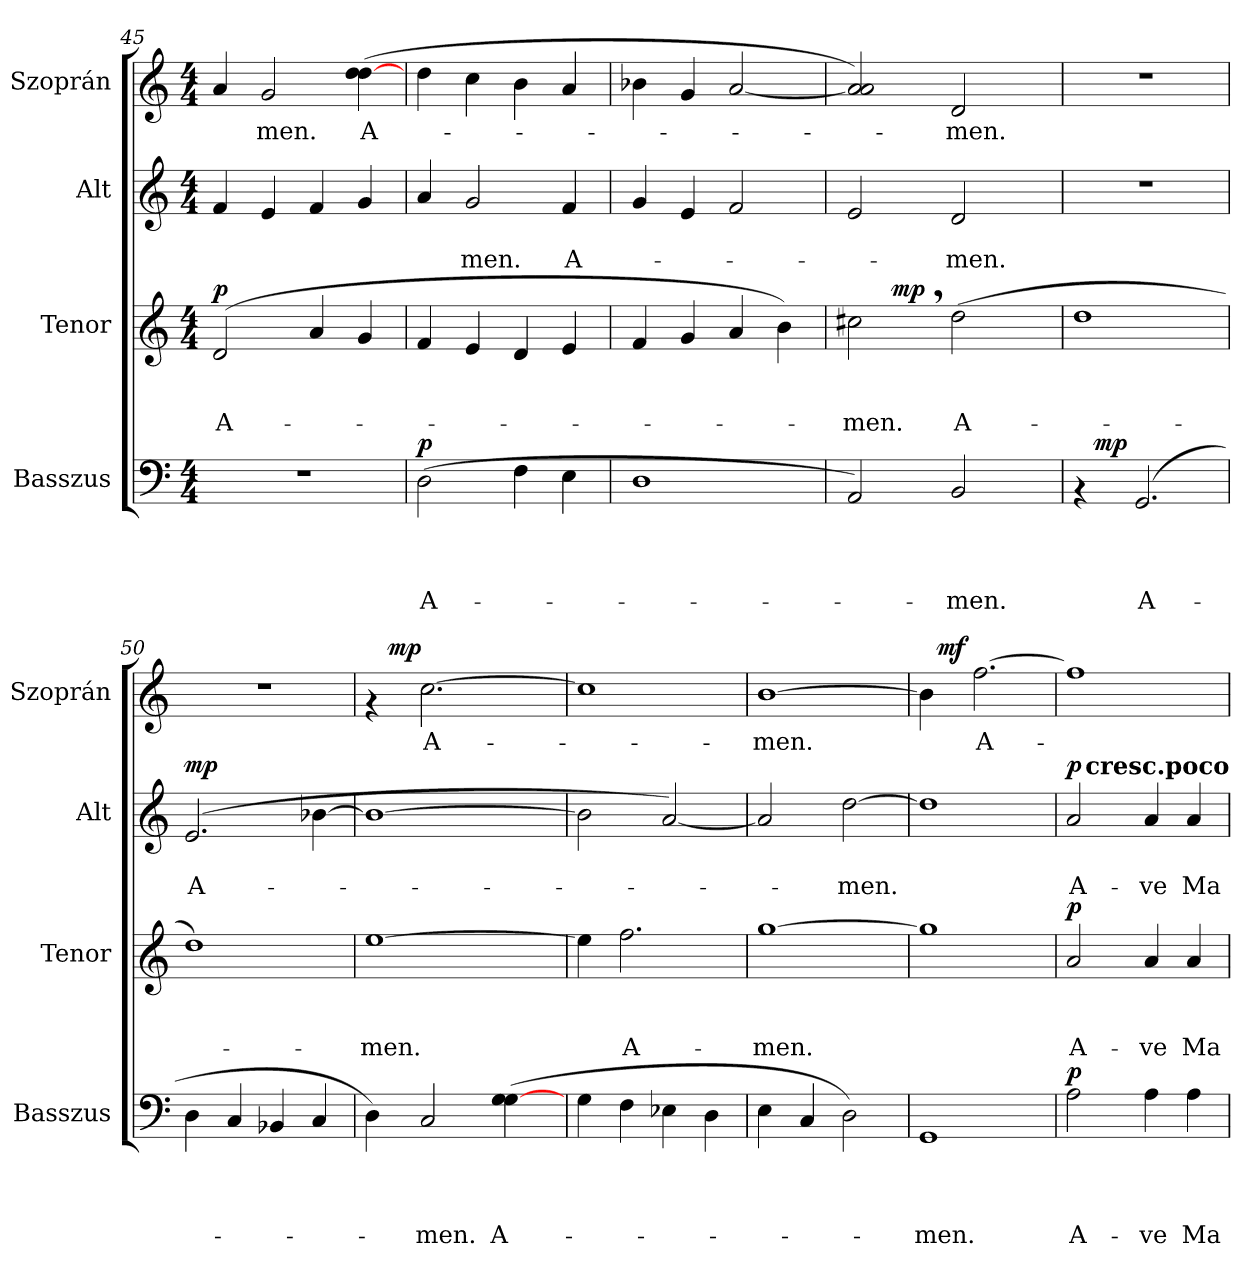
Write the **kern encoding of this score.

**kern	**text	**text	**text	**text	**dynam	**kern	**text	**text	**text	**dynam	**kern	**text	**text	**dynam	**kern	**text	**dynam
*part4	*part4	*part4	*part4	*part4	*part4	*part3	*part3	*part3	*part3	*part3	*part2	*part2	*part2	*part2	*part1	*part1	*part1
*staff4	*staff4	*staff4	*staff4	*staff4	*staff4	*staff3	*staff3	*staff3	*staff3	*staff3	*staff2	*staff2	*staff2	*staff2	*staff1	*staff1	*staff1
*I"Basszus	*	*	*	*	*	*I"Tenor	*	*	*	*	*I"Alt	*	*	*	*I"Szoprán	*	*
*I'Basszus	*	*	*	*	*	*I'Tenor	*	*	*	*	*I'Alt	*	*	*	*I'Szoprán	*	*
*clefF4	*	*	*	*	*	*clefG2	*	*	*	*	*clefG2	*	*	*	*clefG2	*	*
*k[]	*	*	*	*	*	*k[]	*	*	*	*	*k[]	*	*	*	*k[]	*	*
*C:	*	*	*	*	*	*C:	*	*	*	*	*C:	*	*	*	*C:	*	*
*M4/4	*	*	*	*	*	*M4/4	*	*	*	*	*M4/4	*	*	*	*M4/4	*	*
=45	=45	=45	=45	=45	=45	=45	=45	=45	=45	=45	=45	=45	=45	=45	=45	=45	=45
!	!	!	!	!	!	!	!	!	!LO:LY:b	!LO:DY:a	!	!	!	!	!	!	!
1r	.	.	.	.	.	(<2d/	.	.	A-	p	4f/	.	.	.	4a/	.	.
!	!	!	!	!	!	!	!	!	!	!	!	!	!	!	!	!LO:LY:b	!
.	.	.	.	.	.	.	.	.	.	.	4e/	.	.	.	2g/	-men.	.
.	.	.	.	.	.	4a/	.	.	.	.	4f/	.	.	.	.	.	.
!	!	!	!	!	!	!	!	!	!	!	!	!	!	!	!	!LO:LY:b	!
.	.	.	.	.	.	4g/	.	.	.	.	4g/	.	.	.	(>4dd\ [>4dd\	A-	.
=46	=46	=46	=46	=46	=46	=46	=46	=46	=46	=46	=46	=46	=46	=46	=46	=46	=46
!	!	!	!	!LO:LY:b	!LO:DY:a	!	!	!	!	!	!	!	!	!	!	!	!
(>2D\	.	.	.	A-	p	4f/	.	.	.	.	4a/	.	.	.	4dd\	.	.
!	!	!	!	!	!	!	!	!	!	!	!	!	!LO:LY:b	!	!	!	!
.	.	.	.	.	.	4e/	.	.	.	.	2g/	.	-men.	.	4cc\	.	.
4F\	.	.	.	.	.	4d/	.	.	.	.	.	.	.	.	4b\	.	.
!	!	!	!	!	!	!	!	!	!	!	!	!	!LO:LY:b	!	!	!	!
4E\	.	.	.	.	.	4e/	.	.	.	.	4f/	.	A-	.	4a/	.	.
=47	=47	=47	=47	=47	=47	=47	=47	=47	=47	=47	=47	=47	=47	=47	=47	=47	=47
1D	.	.	.	.	.	4f/	.	.	.	.	4g/	.	.	.	4b-X\	.	.
.	.	.	.	.	.	4g/	.	.	.	.	4e/	.	.	.	4g/	.	.
.	.	.	.	.	.	4a/	.	.	.	.	2f/	.	.	.	[<2a/	.	.
.	.	.	.	.	.	4b\)	.	.	.	.	.	.	.	.	.	.	.
=48	=48	=48	=48	=48	=48	=48	=48	=48	=48	=48	=48	=48	=48	=48	=48	=48	=48
!	!	!	!	!	!	!	!	!	!LO:LY:b	!	!	!	!	!	!	!	!
*	*	*	*	*	*	*^	*	*	*	*	*	*	*	*	*	*	*
2AA/)	.	.	.	.	.	2cc#X,>\	8ryy	.	.	-men.	.	2e/	.	.	.	2a/] 2a/)	.	.
.	.	.	.	.	.	.	32ryy	.	.	.	.	.	.	.	.	.	.	.
!	!	!	!	!	!	!	!	!	!	!	!LO:DY:a	!	!	!	!	!	!	!
.	.	.	.	.	.	.	2ryy	.	.	.	mp	.	.	.	.	.	.	.
!	!	!	!	!LO:LY:b	!	!	!	!	!	!LO:LY:b	!	!	!	!LO:LY:b	!	!	!LO:LY:b	!
2BB/	.	.	.	-men.	.	(>2dd\	.	.	.	A-	.	2d/	.	-men.	.	2d/	-men.	.
.	.	.	.	.	.	.	4ryy	.	.	.	.	.	.	.	.	.	.	.
.	.	.	.	.	.	.	16.ryy	.	.	.	.	.	.	.	.	.	.	.
*	*	*	*	*	*	*v	*v	*	*	*	*	*	*	*	*	*	*	*
!!LO:PB:g=z
=49	=49	=49	=49	=49	=49	=49	=49	=49	=49	=49	=49	=49	=49	=49	=49	=49	=49
*^	*	*	*	*	*	*	*	*	*	*	*	*	*	*	*	*	*
4rAA	16ryy	.	.	.	.	.	1dd	.	.	.	.	1r	.	.	.	1r	.	.
!	!	!	!	!	!	!LO:DY:a	!	!	!	!	!	!	!	!	!	!	!	!
.	2...ryy	.	.	.	.	mp	.	.	.	.	.	.	.	.	.	.	.	.
!	!	!	!	!	!LO:LY:b	!	!	!	!	!	!	!	!	!	!	!	!	!
(2.GG/	.	.	.	.	A-	.	.	.	.	.	.	.	.	.	.	.	.	.
=50	=50	=50	=50	=50	=50	=50	=50	=50	=50	=50	=50	=50	=50	=50	=50	=50	=50	=50
!	!	!	!	!	!	!	!	!	!	!	!	!	!	!LO:LY:b	!LO:DY:a	!	!	!
*v	*v	*	*	*	*	*	*	*	*	*	*	*	*	*	*	*	*	*
4D\	.	.	.	.	.	1dd)	.	.	.	.	(<2.e/	.	A-	mp	1r	.	.
4C/	.	.	.	.	.	.	.	.	.	.	.	.	.	.	.	.	.
4BB-X/	.	.	.	.	.	.	.	.	.	.	.	.	.	.	.	.	.
4C/	.	.	.	.	.	.	.	.	.	.	[>4b-X\	.	.	.	.	.	.
=51	=51	=51	=51	=51	=51	=51	=51	=51	=51	=51	=51	=51	=51	=51	=51	=51	=51
!	!	!	!	!	!	!	!	!	!LO:LY:b	!	!	!	!	!	!	!	!
*	*	*	*	*	*	*	*	*	*	*	*	*	*	*	*^	*	*
4D\)	.	.	.	.	.	[>1ee	.	.	-men.	.	1b-_	.	.	.	4rf	16.ryy	.	.
!	!	!	!	!	!	!	!	!	!	!	!	!	!	!	!	!	!	!LO:DY:a
.	.	.	.	.	.	.	.	.	.	.	.	.	.	.	.	2ryy	.	mp
!	!	!	!	!LO:LY:b	!	!	!	!	!	!	!	!	!	!	!	!	!LO:LY:b	!
2C/	.	.	.	-men.	.	.	.	.	.	.	.	.	.	.	[>2.cc\	.	A-	.
.	.	.	.	.	.	.	.	.	.	.	.	.	.	.	.	4ryy	.	.
!	!	!	!	!LO:LY:b	!	!	!	!	!	!	!	!	!	!	!	!	!	!
(>4G\ [>4G\	.	.	.	A-	.	.	.	.	.	.	.	.	.	.	.	.	.	.
.	.	.	.	.	.	.	.	.	.	.	.	.	.	.	.	8ryy	.	.
.	.	.	.	.	.	.	.	.	.	.	.	.	.	.	.	32ryy	.	.
*	*	*	*	*	*	*	*	*	*	*	*	*	*	*	*v	*v	*	*
=52	=52	=52	=52	=52	=52	=52	=52	=52	=52	=52	=52	=52	=52	=52	=52	=52	=52
4G\	.	.	.	.	.	4ee\]	.	.	.	.	2b-\]	.	.	.	1cc]	.	.
!	!	!	!	!	!	!	!	!	!LO:LY:b	!	!	!	!	!	!	!	!
4F\	.	.	.	.	.	2.ff\	.	.	A-	.	.	.	.	.	.	.	.
4E-X\	.	.	.	.	.	.	.	.	.	.	[<2a/)	.	.	.	.	.	.
4D\	.	.	.	.	.	.	.	.	.	.	.	.	.	.	.	.	.
=53	=53	=53	=53	=53	=53	=53	=53	=53	=53	=53	=53	=53	=53	=53	=53	=53	=53
!	!	!	!	!	!	!	!	!	!LO:LY:b	!	!	!	!	!	!	!LO:LY:b	!
4E\	.	.	.	.	.	[>1gg	.	.	-men.	.	2a/]	.	.	.	[>1b	-men.	.
4C/	.	.	.	.	.	.	.	.	.	.	.	.	.	.	.	.	.
!	!	!	!	!	!	!	!	!	!	!	!	!	!LO:LY:b	!	!	!	!
2D\)	.	.	.	.	.	.	.	.	.	.	[>2dd\	.	-men.	.	.	.	.
=54	=54	=54	=54	=54	=54	=54	=54	=54	=54	=54	=54	=54	=54	=54	=54	=54	=54
!	!	!	!	!LO:LY:b	!	!	!	!	!	!	!	!	!	!	!	!	!
*	*	*	*	*	*	*	*	*	*	*	*	*	*	*	*^	*	*
1GG	.	.	.	-men.	.	1gg]	.	.	.	.	1dd]	.	.	.	4b\]	16ryy	.	.
!	!	!	!	!	!	!	!	!	!	!	!	!	!	!	!	!	!	!LO:DY:a
.	.	.	.	.	.	.	.	.	.	.	.	.	.	.	.	2...ryy	.	mf
!	!	!	!	!	!	!	!	!	!	!	!	!	!	!	!	!	!LO:LY:b	!
.	.	.	.	.	.	.	.	.	.	.	.	.	.	.	[>2.ff\	.	A-	.
!!LO:PB:g=z
=55	=55	=55	=55	=55	=55	=55	=55	=55	=55	=55	=55	=55	=55	=55	=55	=55	=55	=55
!	!	!	!	!LO:LY:b	!LO:DY:a	!	!	!	!LO:LY:b	!LO:DY:a	!	!	!LO:LY:b	!LO:DY:a	!	!	!	!
*	*	*	*	*	*	*	*	*	*	*	*^	*	*	*	*v	*v	*	*
2A\	.	.	.	A-	p	2a/	.	.	A-	p	2a/	16ryy	.	A-	p	1ff]	.	.
!	!	!	!	!	!	!	!	!	!	!	!	!LO:TX:a:B:t=cresc.poco	!	!	!	!	!	!
.	.	.	.	.	.	.	.	.	.	.	.	2...ryy	.	.	.	.	.	.
!	!	!	!	!LO:LY:b	!	!	!	!	!LO:LY:b	!	!	!	!	!LO:LY:b	!	!	!	!
4A\	.	.	.	-ve	.	4a/	.	.	-ve	.	4a/	.	.	-ve	.	.	.	.
!	!	!	!	!LO:LY:b	!	!	!	!	!LO:LY:b	!	!	!	!	!LO:LY:b	!	!	!	!
4A\	.	.	.	Ma-	.	4a/	.	.	Ma-	.	4a/	.	.	Ma-	.	.	.	.
*	*	*	*	*	*	*	*	*	*	*	*v	*v	*	*	*	*	*	*
=	=	=	=	=	=	=	=	=	=	=	=	=	=	=	=	=	=
*-	*-	*-	*-	*-	*-	*-	*-	*-	*-	*-	*-	*-	*-	*-	*-	*-	*-
